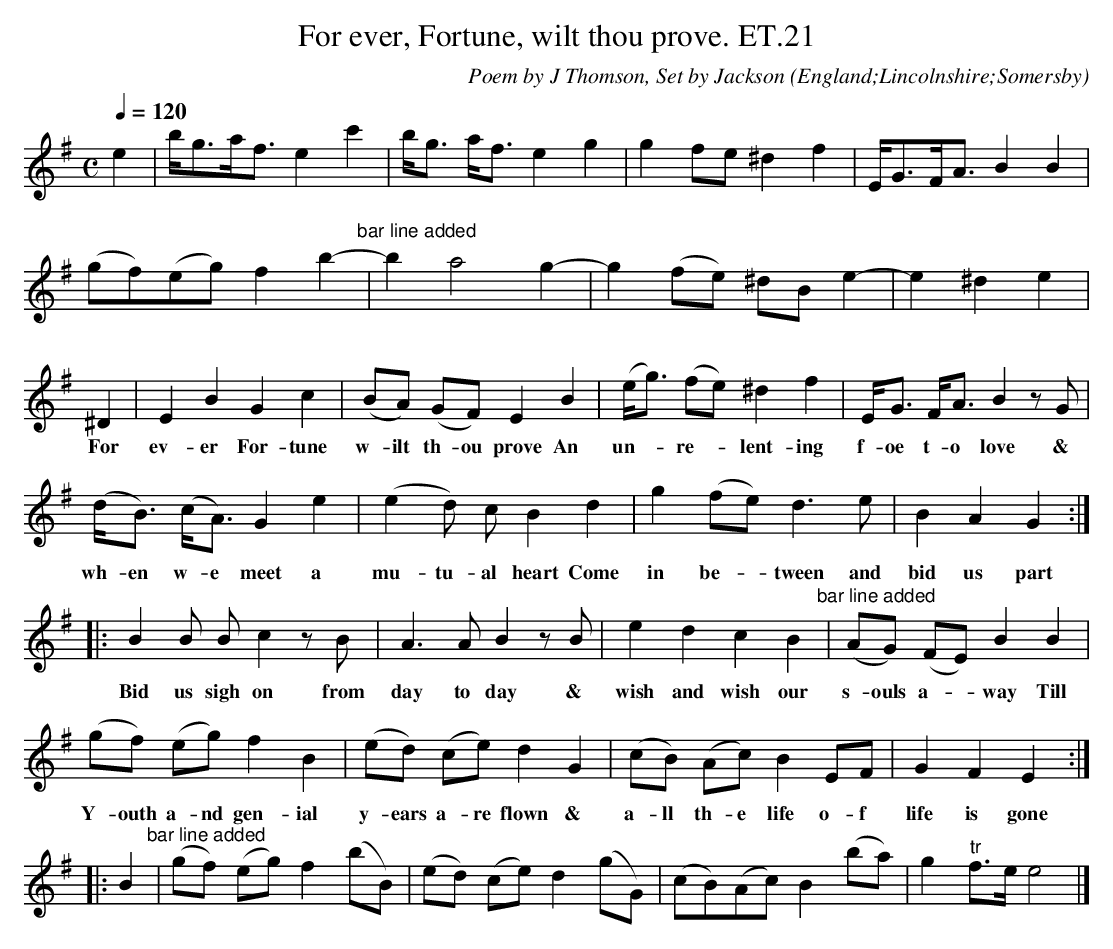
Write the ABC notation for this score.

X:1
T:For ever, Fortune, wilt thou prove. ET.21
M:C
L:1/8
Q:1/4=120
C:Poem by J Thomson, Set by Jackson
O:England;Lincolnshire;Somersby
K:G
e2|b<ga<fe2c'2|b<g a<fe2g2|g2fe^d2f2|E<GF<AB2B2|
(gf)(eg)f2b2-"^bar line added"|b2a4g2-|g2 (fe) ^dBe2-|e2^d2e2|
^D2|E2B2G2c2|(BA) (GF)E2B2|(e<g) (fe)^d2f2|E<G F<AB2zG|
w:For ev-er For-tune w-ilt th-ou prove An un--re--lent-ing f-oe t-o love &
(d<B) (c<A)G2e2|(e2d) cB2d2|g2(fe)d2>e2|B2A2G2:|
w:wh-en w-e meet a mu-tu-al heart Come in be--tween and bid us part
|:B2B Bc2zB|A3AB2zB|e2d2c2B2"^bar line added"|(AG) (FE)B2B2|
w:Bid us sigh on from day to day & wish and wish our s-ouls a--way Till
(gf) (eg)f2B2|(ed) (ce)d2G2|(cB) (Ac)B2EF|G2F2E2:|
w:Y-outh a-nd gen-ial y-ears a-re flown & a-ll th-e life o-f life is gone
|:B2"^bar line added"|(gf) (eg)f2(bB)|(ed) (ce)d2 (gG)|(cB)(Ac)B2(ba)|g2"tr"f>ee4|]
